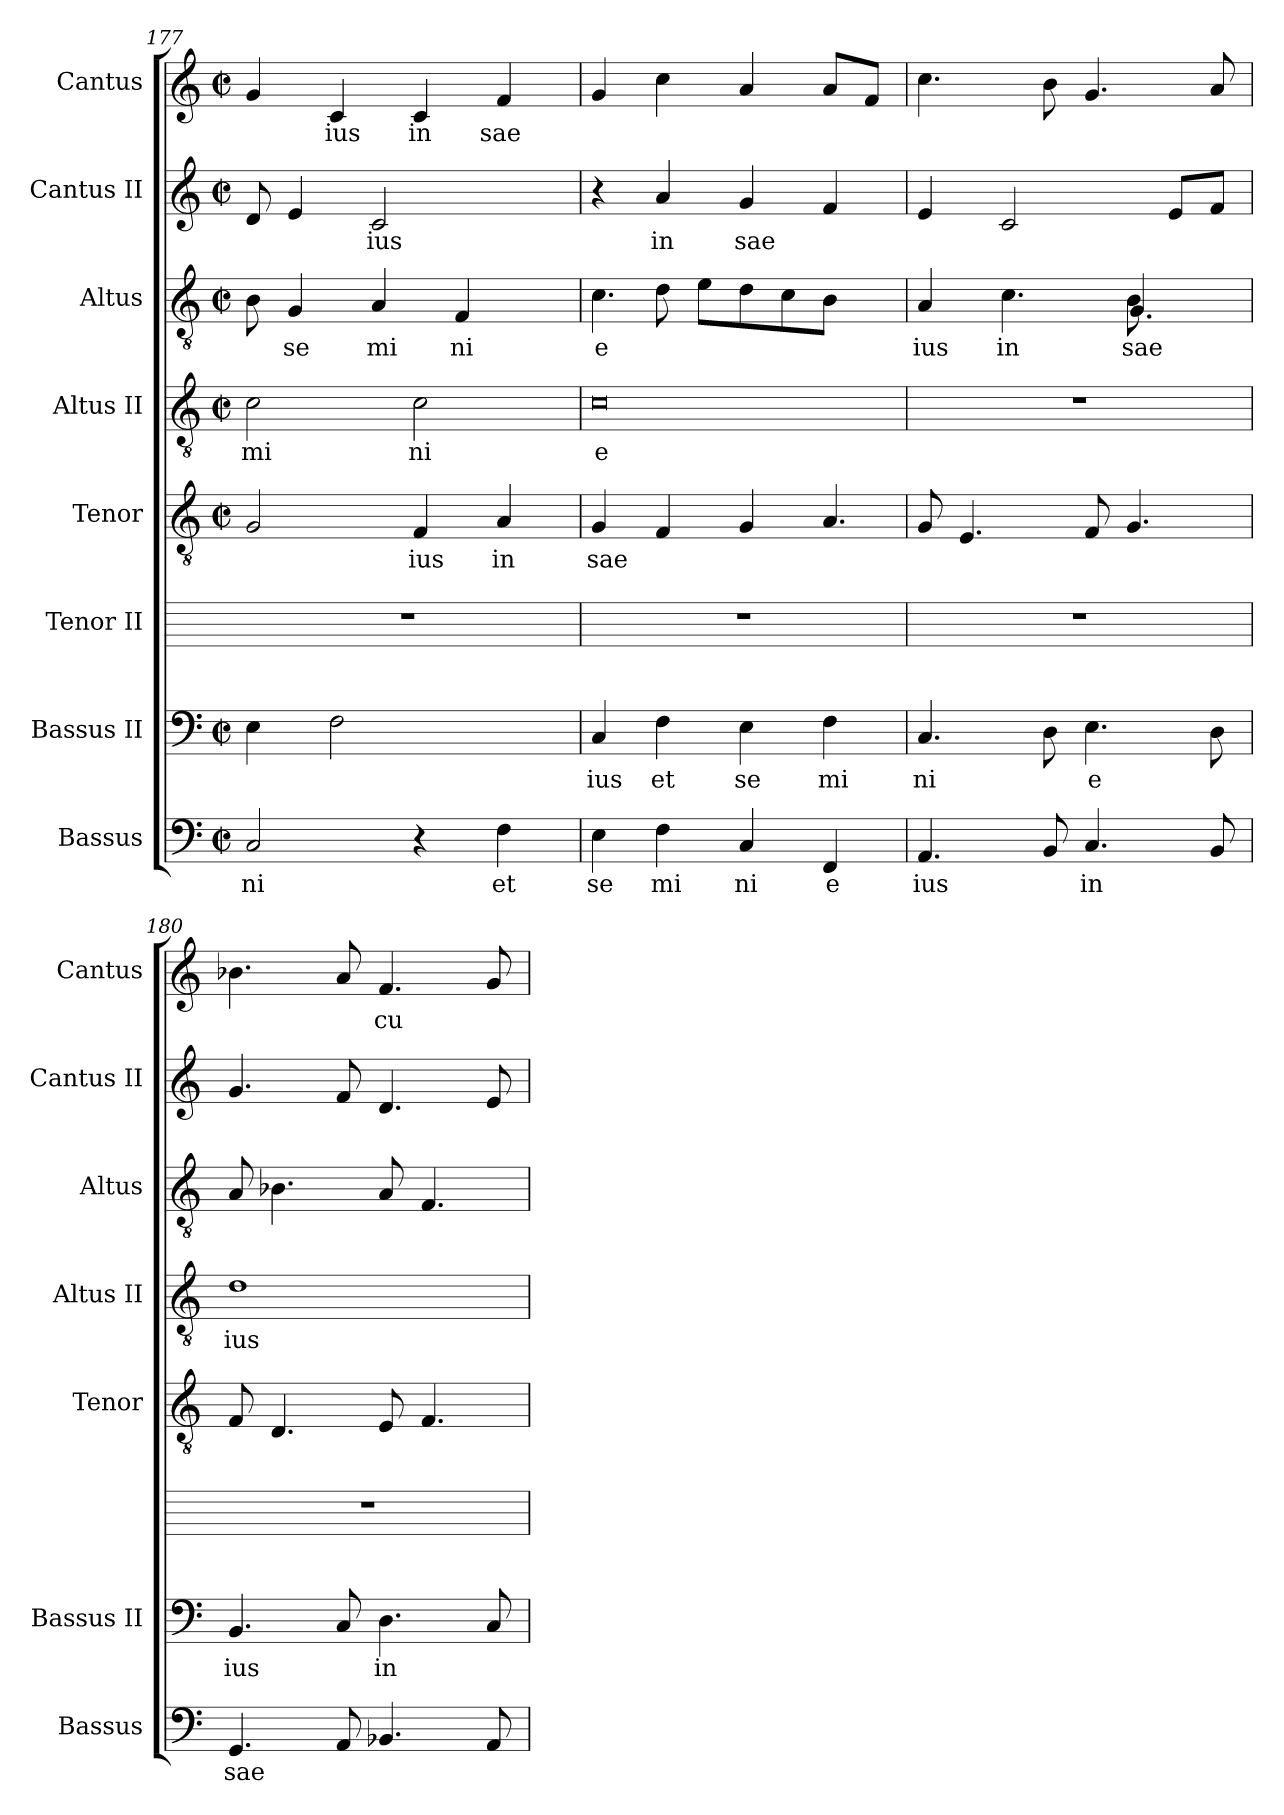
**kern	**text	**kern	**text	**kern	**kern	**text	**kern	**text	**kern	**text	**kern	**text	**kern	**text
*part8	*part8	*part7	*part7	*part6	*part5	*part5	*part4	*part4	*part3	*part3	*part2	*part2	*part1	*part1
*staff8	*staff8	*staff7	*staff7	*staff6	*staff5	*staff5	*staff4	*staff4	*staff3	*staff3	*staff2	*staff2	*staff1	*staff1
*I"Bassus	*	*I"Bassus II	*	*I"Tenor II	*I"Tenor	*	*I"Altus II	*	*I"Altus	*	*I"Cantus II	*	*I"Cantus	*
*I'Bassus	*	*I'Bassus II	*	*	*I'Tenor	*	*I'Altus II	*	*I'Altus	*	*I'Cantus II	*	*I'Cantus	*
*clefF4	*	*clefF4	*	*	*clefGv2	*	*clefGv2	*	*clefGv2	*	*clefG2	*	*clefG2	*
*	*	*	*	*	*k[]	*	*	*	*	*	*	*	*	*
*	*	*	*	*	*C:	*	*	*	*	*	*	*	*	*
*M2/2	*	*M2/2	*	*	*M2/2	*	*M2/2	*	*M2/2	*	*M2/2	*	*M2/2	*
*met(c|)	*	*met(c|)	*	*	*met(c|)	*	*met(c|)	*	*met(c|)	*	*met(c|)	*	*met(c|)	*
=177	=177	=177	=177	=177	=177	=177	=177	=177	=177	=177	=177	=177	=177	=177
!	!LO:LY:b:cj	!	!	!	!	!	!	!LO:LY:b:cj	!	!	!	!	!	!
2C/	ni	4E\	.	1r	2G/	.	2c\	mi	8B\	.	8d/	.	4g/	.
!	!	!	!	!	!	!	!	!	!	!LO:LY:b:cj	!	!	!	!
.	.	.	.	.	.	.	.	.	4G/	se	4e/	.	.	.
!	!	!LO:N:vis=2	!	!	!	!	!	!	!	!	!	!	!	!LO:LY:b:cj
.	.	4F\	.	.	.	.	.	.	.	.	.	.	4c/	ius
!	!	!	!	!	!	!	!	!	!	!LO:LY:b:cj	!	!LO:LY:b:cj	!	!
.	.	.	.	.	.	.	.	.	4A/	mi	2c/	ius	.	.
!	!	!	!	!	!	!LO:LY:b:cj	!	!LO:LY:b:cj	!	!	!	!	!	!LO:LY:b:cj
4r	.	2ryy	.	.	4F/	ius	2c\	ni	.	.	.	.	4c/	in
!	!	!	!	!	!	!	!	!	!	!LO:LY:b:cj	!	!	!	!
.	.	.	.	.	.	.	.	.	4F/	ni	.	.	.	.
!	!LO:LY:b:cj	!	!	!	!	!LO:LY:b:cj	!	!	!	!	!	!	!	!LO:LY:b
4F\	et	.	.	.	4A/	in	.	.	.	.	.	.	4f/	sae
.	.	.	.	.	.	.	.	.	8ryy	.	8ryy	.	.	.
=178	=178	=178	=178	=178	=178	=178	=178	=178	=178	=178	=178	=178	=178	=178
!	!LO:LY:b:cj	!	!LO:LY:b:cj	!	!	!LO:LY:b	!LO:N:vis=0	!LO:LY:b:cj	!LO:N:vis=4.	!LO:LY:b:cj	!	!	!	!
4E\	se	4C/	ius	1r	4G/	sae	4c	e	4c\	e	4r	.	4g/	.
!	!LO:LY:b:cj	!	!LO:LY:b:cj	!	!	!	!	!	!	!	!	!LO:LY:b:cj	!	!
4F\	mi	4F\	et	.	4F/	.	2.ryy	.	8d\	.	4a/	in	4cc\	.
.	.	.	.	.	.	.	.	.	8e\L	.	.	.	.	.
!	!LO:LY:b:cj	!	!LO:LY:b:cj	!	!	!	!	!	!	!	!	!LO:LY:b	!	!
4C/	ni	4E\	se	.	4G/	.	.	.	8d\	.	4g/	sae	4a/	.
.	.	.	.	.	.	.	.	.	8c\	.	.	.	.	.
!	!LO:LY:b:cj	!	!LO:LY:b:cj	!	!LO:N:vis=4.	!	!	!	!	!	!	!	!	!
4FF/	e	4F\	mi	.	4A/	.	.	.	8B\J	.	4f/	.	8a/L	.
.	.	.	.	.	.	.	.	.	8ryy	.	.	.	8f/J	.
=179	=179	=179	=179	=179	=179	=179	=179	=179	=179	=179	=179	=179	=179	=179
!	!LO:LY:b	!	!LO:LY:b:cj	!	!	!	!	!	!	!LO:LY:b:cj	!	!	!	!
*	*	*	*	*	*	*	*	*	*^	*	*	*	*	*
4.AA/	ius	4.C/	ni	1r	8G/	.	1r	.	4A/	8ryy	ius	4e/	.	4.cc\	.
*	*	*	*	*	*	*	*	*	*v	*v	*	*	*	*	*
.	.	.	.	.	4.E/	.	.	.	.	.	.	.	.	.
!	!	!	!	!	!	!	!	!	!	!LO:LY:b:cj	!	!	!	!
.	.	.	.	.	.	.	.	.	4.c\	in	2c/	.	.	.
8BB/	.	8D\	.	.	.	.	.	.	.	.	.	.	8b\	.
!	!LO:LY:b:cj	!	!LO:LY:b:cj	!	!	!	!	!	!	!	!	!	!	!
4.C/	in	4.E\	e	.	8F/	.	.	.	.	.	.	.	4.g/	.
*	*	*	*	*	*	*	*	*	*^	*	*	*	*	*
!	!	!	!	!	!	!	!	!	!	!	!LO:LY:b	!	!	!	!
.	.	.	.	.	4.G/	.	.	.	8B\	4.G/	sae	.	.	.	.
.	.	.	.	.	.	.	.	.	4ryy	.	.	8e/L	.	.	.
8BB/	.	8D\	.	.	.	.	.	.	.	.	.	8f/J	.	8a/	.
*	*	*	*	*	*	*	*	*	*v	*v	*	*	*	*	*
=180	=180	=180	=180	=180	=180	=180	=180	=180	=180	=180	=180	=180	=180	=180
!	!LO:LY:b	!	!LO:LY:b	!	!	!	!	!LO:LY:b:cj	!	!	!	!	!	!
4.GG/	sae	4.BB/	ius	1r	8F/	.	1d	ius	8A/	.	4.g/	.	4.b-\	.
.	.	.	.	.	4.D/	.	.	.	4.B-\	.	.	.	.	.
8AA/	.	8C/	.	.	.	.	.	.	.	.	8f/	.	8a/	.
!	!	!	!LO:LY:b:cj	!	!	!	!	!	!	!	!	!	!	!LO:LY:b:cj
4.BB-X/	.	4.D\	in	.	8E/	.	.	.	8A/	.	4.d/	.	4.f/	cu
.	.	.	.	.	4.F/	.	.	.	4.F/	.	.	.	.	.
8AA/	.	8C/	.	.	.	.	.	.	.	.	8e/	.	8g/	.
=	=	=	=	=	=	=	=	=	=	=	=	=	=	=
*-	*-	*-	*-	*-	*-	*-	*-	*-	*-	*-	*-	*-	*-	*-
